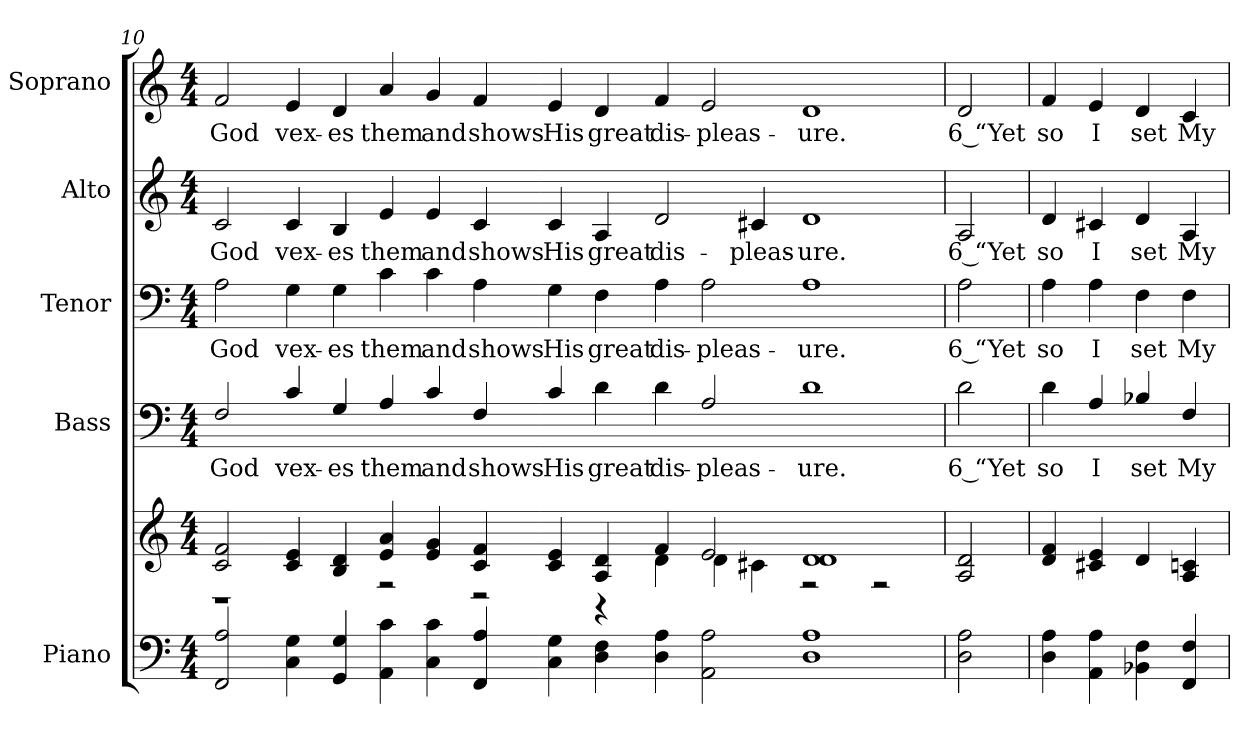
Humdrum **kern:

**kern	**kern	**kern	**text	**kern	**text	**kern	**text	**kern	**text
*part5	*part5	*part4	*part4	*part3	*part3	*part2	*part2	*part1	*part1
*staff6	*staff5	*staff4	*staff4	*staff3	*staff3	*staff2	*staff2	*staff1	*staff1
*I"Piano	*	*I"Bass	*	*I"Tenor	*	*I"Alto	*	*I"Soprano	*
*	*	*I'B.	*	*I'T.	*	*I'A.	*	*I'S.	*
*clefF4	*clefG2	*clefF4	*	*clefF4	*	*clefG2	*	*clefG2	*
*	*	*ITrd7c12	*	*	*	*	*	*	*
*k[]	*k[]	*k[]	*	*k[]	*	*k[]	*	*k[]	*
*C:	*C:	*C:	*	*C:	*	*C:	*	*C:	*
*M4/4	*M4/4	*M4/4	*	*M4/4	*	*M4/4	*	*M4/4	*
=10	=10	=10	=10	=10	=10	=10	=10	=10	=10
*	*^	*	*	*	*	*	*	*	*
!	!	!	!	!LO:LY:b:color=#000000	!	!	!	!	!	!
!	!	!	!	!	!	!LO:LY:b:color=#000000	!	!	!	!
!	!	!	!	!	!	!	!	!LO:LY:b:color=#000000	!	!
!	!	!	!	!	!	!	!	!	!	!LO:LY:b:color=#000000
2FFi/ 2Ai	2ci/ 2fi	1r	2FFi/	God	2Ai\	God	2ci/	God	2fi/	God
!	!	!	!	!LO:LY:b:color=#000000	!	!	!	!	!	!
!	!	!	!	!	!	!LO:LY:b:color=#000000	!	!	!	!
!	!	!	!	!	!	!	!	!LO:LY:b:color=#000000	!	!
!	!	!	!	!	!	!	!	!	!	!LO:LY:b:color=#000000
4Ci\ 4Gi	4ci/ 4ei	.	4Ci/	vex-	4Gi\	vex-	4ci/	vex-	4ei/	vex-
!	!	!	!	!LO:LY:b:color=#000000	!	!	!	!	!	!
!	!	!	!	!	!	!LO:LY:b:color=#000000	!	!	!	!
!	!	!	!	!	!	!	!	!LO:LY:b:color=#000000	!	!
!	!	!	!	!	!	!	!	!	!	!LO:LY:b:color=#000000
4GGi/ 4Gi	4Bi/ 4di	.	4GGi/	-es	4Gi\	-es	4Bi/	-es	4di/	-es
!	!	!	!	!LO:LY:b:color=#000000	!	!	!	!	!	!
!	!	!	!	!	!	!LO:LY:b:color=#000000	!	!	!	!
!	!	!	!	!	!	!	!	!LO:LY:b:color=#000000	!	!
!	!	!	!	!	!	!	!	!	!	!LO:LY:b:color=#000000
4AAi\ 4ci	4ei/ 4ai	2r	4AAi/	them	4ci\	them	4ei/	them	4ai/	them
!	!	!	!	!LO:LY:b:color=#000000	!	!	!	!	!	!
!	!	!	!	!	!	!LO:LY:b:color=#000000	!	!	!	!
!	!	!	!	!	!	!	!	!LO:LY:b:color=#000000	!	!
!	!	!	!	!	!	!	!	!	!	!LO:LY:b:color=#000000
4Ci\ 4ci	4ei/ 4gi	.	4Ci/	and	4ci\	and	4ei/	and	4gi/	and
!	!	!	!	!LO:LY:b:color=#000000	!	!	!	!	!	!
!	!	!	!	!	!	!LO:LY:b:color=#000000	!	!	!	!
!	!	!	!	!	!	!	!	!LO:LY:b:color=#000000	!	!
!	!	!	!	!	!	!	!	!	!	!LO:LY:b:color=#000000
4FFi/ 4Ai	4ci/ 4fi	2r	4FFi/	shows	4Ai\	shows	4ci/	shows	4fi/	shows
!	!	!	!	!LO:LY:b:color=#000000	!	!	!	!	!	!
!	!	!	!	!	!	!LO:LY:b:color=#000000	!	!	!	!
!	!	!	!	!	!	!	!	!LO:LY:b:color=#000000	!	!
!	!	!	!	!	!	!	!	!	!	!LO:LY:b:color=#000000
4Ci\ 4Gi	4ci/ 4ei	.	4Ci/	His	4Gi\	His	4ci/	His	4ei/	His
!	!	!	!	!LO:LY:b:color=#000000	!	!	!	!	!	!
!	!	!	!	!	!	!LO:LY:b:color=#000000	!	!	!	!
!	!	!	!	!	!	!	!	!LO:LY:b:color=#000000	!	!
!	!	!	!	!	!	!	!	!	!	!LO:LY:b:color=#000000
4Di\ 4Fi	4Ai/ 4di	4r	4Di\	great	4Fi\	great	4Ai/	great	4di/	great
!	!	!	!	!LO:LY:b:color=#000000	!	!	!	!	!	!
!	!	!	!	!	!	!LO:LY:b:color=#000000	!	!	!	!
!	!	!	!	!	!	!	!	!LO:LY:b:color=#000000	!	!
!	!	!	!	!	!	!	!	!	!	!LO:LY:b:color=#000000
4Di\ 4Ai	4fi/	4di\	4Di\	dis-	4Ai\	dis-	2di/	dis-	4fi/	dis-
!	!	!	!	!LO:LY:b:color=#000000	!	!	!	!	!	!
!	!	!	!	!	!	!LO:LY:b:color=#000000	!	!	!	!
!	!	!	!	!	!	!	!	!	!	!LO:LY:b:color=#000000
2AAi\ 2Ai	2ei/	4di\	2AAi/	-pleas-	2Ai\	-pleas-	.	.	2ei/	-pleas-
!	!	!	!	!	!	!	!	!LO:LY:b:color=#000000	!	!
.	.	4c#Xi\	.	.	.	.	4c#Xi/	-pleas-	.	.
!	!	!	!	!LO:LY:b:color=#000000	!	!	!	!	!	!
!	!	!	!	!	!	!LO:LY:b:color=#000000	!	!	!	!
!	!	!	!	!	!	!	!	!LO:LY:b:color=#000000	!	!
!	!	!	!	!	!	!	!	!	!	!LO:LY:b:color=#000000
1Di 1Ai	1di 1di	2r	1Di	-ure.	1Ai	-ure.	1di	-ure.	1di	-ure.
.	.	2r	.	.	.	.	.	.	.	.
*	*v	*v	*	*	*	*	*	*	*	*
!!LO:PB:g=z
=11	=11	=11	=11	=11	=11	=11	=11	=11	=11
*	*^	*	*	*	*	*	*	*	*
!	!	!	!	!LO:LY:b:color=#000000	!	!	!	!	!	!
*	*v	*v	*	*	*	*	*	*	*	*
*	*^	*	*	*	*	*	*	*	*
!	!	!	!	!	!	!LO:LY:b:color=#000000	!	!	!	!
*	*v	*v	*	*	*	*	*	*	*	*
*	*^	*	*	*	*	*	*	*	*
!	!	!	!	!	!	!	!	!LO:LY:b:color=#000000	!	!
*	*v	*v	*	*	*	*	*	*	*	*
*	*^	*	*	*	*	*	*	*	*
!	!	!	!	!	!	!	!	!	!	!LO:LY:b:color=#000000
*	*v	*v	*	*	*	*	*	*	*	*
2Di\ 2Ai	2Ai/ 2di	2Di\	6 “Yet	2Ai\	6 “Yet	2Ai/	6 “Yet	2di/	6 “Yet
=12	=12	=12	=12	=12	=12	=12	=12	=12	=12
!	!	!	!LO:LY:b:color=#000000	!	!	!	!	!	!
!	!	!	!	!	!LO:LY:b:color=#000000	!	!	!	!
!	!	!	!	!	!	!	!LO:LY:b:color=#000000	!	!
!	!	!	!	!	!	!	!	!	!LO:LY:b:color=#000000
4Di\ 4Ai	4di/ 4fi	4Di\	so	4Ai\	so	4di/	so	4fi/	so
!	!	!	!LO:LY:b:color=#000000	!	!	!	!	!	!
!	!	!	!	!	!LO:LY:b:color=#000000	!	!	!	!
!	!	!	!	!	!	!	!LO:LY:b:color=#000000	!	!
!	!	!	!	!	!	!	!	!	!LO:LY:b:color=#000000
4AAi\ 4Ai	4c#Xi/ 4ei	4AAi/	I	4Ai\	I	4c#Xi/	I	4ei/	I
!	!	!	!LO:LY:b:color=#000000	!	!	!	!	!	!
!	!	!	!	!	!LO:LY:b:color=#000000	!	!	!	!
!	!	!	!	!	!	!	!LO:LY:b:color=#000000	!	!
!	!	!	!	!	!	!	!	!	!LO:LY:b:color=#000000
4BB-Xi\ 4Fi	4di/	4BB-Xi/	set	4Fi\	set	4di/	set	4di/	set
!	!	!	!LO:LY:b:color=#000000	!	!	!	!	!	!
!	!	!	!	!	!LO:LY:b:color=#000000	!	!	!	!
!	!	!	!	!	!	!	!LO:LY:b:color=#000000	!	!
!	!	!	!	!	!	!	!	!	!LO:LY:b:color=#000000
4FFi/ 4Fi	4Ai/ 4cni	4FFi/	My	4Fi\	My	4Ai/	My	4ci/	My
=	=	=	=	=	=	=	=	=	=
*-	*-	*-	*-	*-	*-	*-	*-	*-	*-
